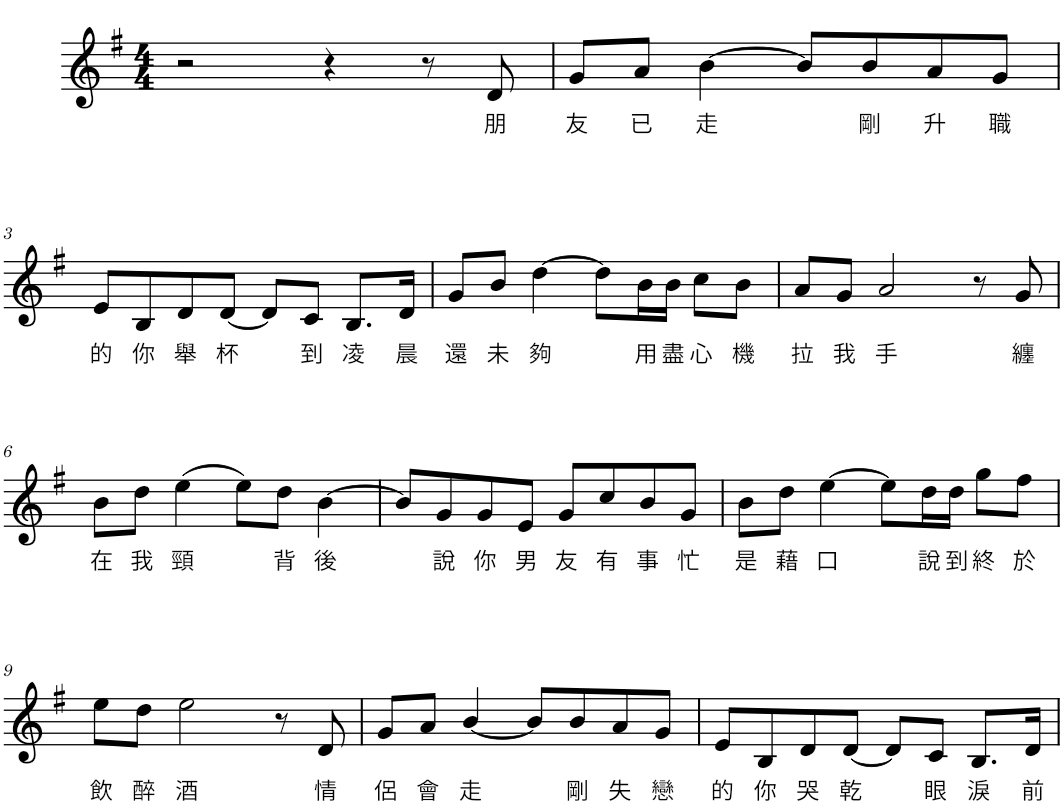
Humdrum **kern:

**kern	**text
*part1	*part1
*staff1	*staff1
*I"Piano	*
*I'Pno	*
*clefG2	*
*k[f#]	*
*M4/4	*
=1	=1
2r	.
4r	.
8r	.
!	!LO:LY:b
8d/	朋
=2	=2
!	!LO:LY:b
8g/L	友
!	!LO:LY:b
8a/J	已
!	!LO:LY:b
[>4b\	走
8b/L]	.
!	!LO:LY:b
8b/	剛
!	!LO:LY:b
8a/	升
!	!LO:LY:b
8g/J	職
!!LO:LB:g=z
=3	=3
!	!LO:LY:b
8e/L	的
!	!LO:LY:b
8B/	你
!	!LO:LY:b
8d/	舉
!	!LO:LY:b
[<8d/J	杯
8d/L]	.
!	!LO:LY:b
8c/J	到
!	!LO:LY:b
8.B/L	凌
!	!LO:LY:b
16d/Jk	晨
=4	=4
!	!LO:LY:b
8g/L	還
!	!LO:LY:b
8b/J	未
!	!LO:LY:b
[>4dd\	夠
8dd\L]	.
!	!LO:LY:b
16b\L	用
!	!LO:LY:b
16b\JJ	盡
!	!LO:LY:b
8cc\L	心
!	!LO:LY:b
8b\J	機
=5	=5
!	!LO:LY:b
8a/L	拉
!	!LO:LY:b
8g/J	我
!	!LO:LY:b
2a/	手
8r	.
!	!LO:LY:b
8g/	纏
!!LO:LB:g=z
=6	=6
!	!LO:LY:b
8b\L	在
!	!LO:LY:b
8dd\J	我
!	!LO:LY:b
(4ee\	頸
8ee\L)	.
!	!LO:LY:b
8dd\J	背
!	!LO:LY:b
[>4b\	後
=7	=7
8b/L]	.
!	!LO:LY:b
8g/	說
!	!LO:LY:b
8g/	你
!	!LO:LY:b
8e/J	男
!	!LO:LY:b
8g/L	友
!	!LO:LY:b
8cc/	有
!	!LO:LY:b
8b/	事
!	!LO:LY:b
8g/J	忙
=8	=8
!	!LO:LY:b
8b\L	是
!	!LO:LY:b
8dd\J	藉
!	!LO:LY:b
[>4ee\	口
8ee\L]	.
!	!LO:LY:b
16dd\L	說
!	!LO:LY:b
16dd\JJ	到
!	!LO:LY:b
8gg\L	終
!	!LO:LY:b
8ff#\J	於
!!LO:LB:g=z
=9	=9
!	!LO:LY:b
8ee\L	飲
!	!LO:LY:b
8dd\J	醉
!	!LO:LY:b
2ee\	酒
8r	.
!	!LO:LY:b
8d/	情
=10	=10
!	!LO:LY:b
8g/L	侶
!	!LO:LY:b
8a/J	會
!	!LO:LY:b
[4b/	走
8b/L]	.
!	!LO:LY:b
8b/	剛
!	!LO:LY:b
8a/	失
!	!LO:LY:b
8g/J	戀
=11	=11
!	!LO:LY:b
8e/L	的
!	!LO:LY:b
8B/	你
!	!LO:LY:b
8d/	哭
!	!LO:LY:b
[<8d/J	乾
8d/L]	.
!	!LO:LY:b
8c/J	眼
!	!LO:LY:b
8.B/L	淚
!	!LO:LY:b
16d/Jk	前
=	=
*-	*-
